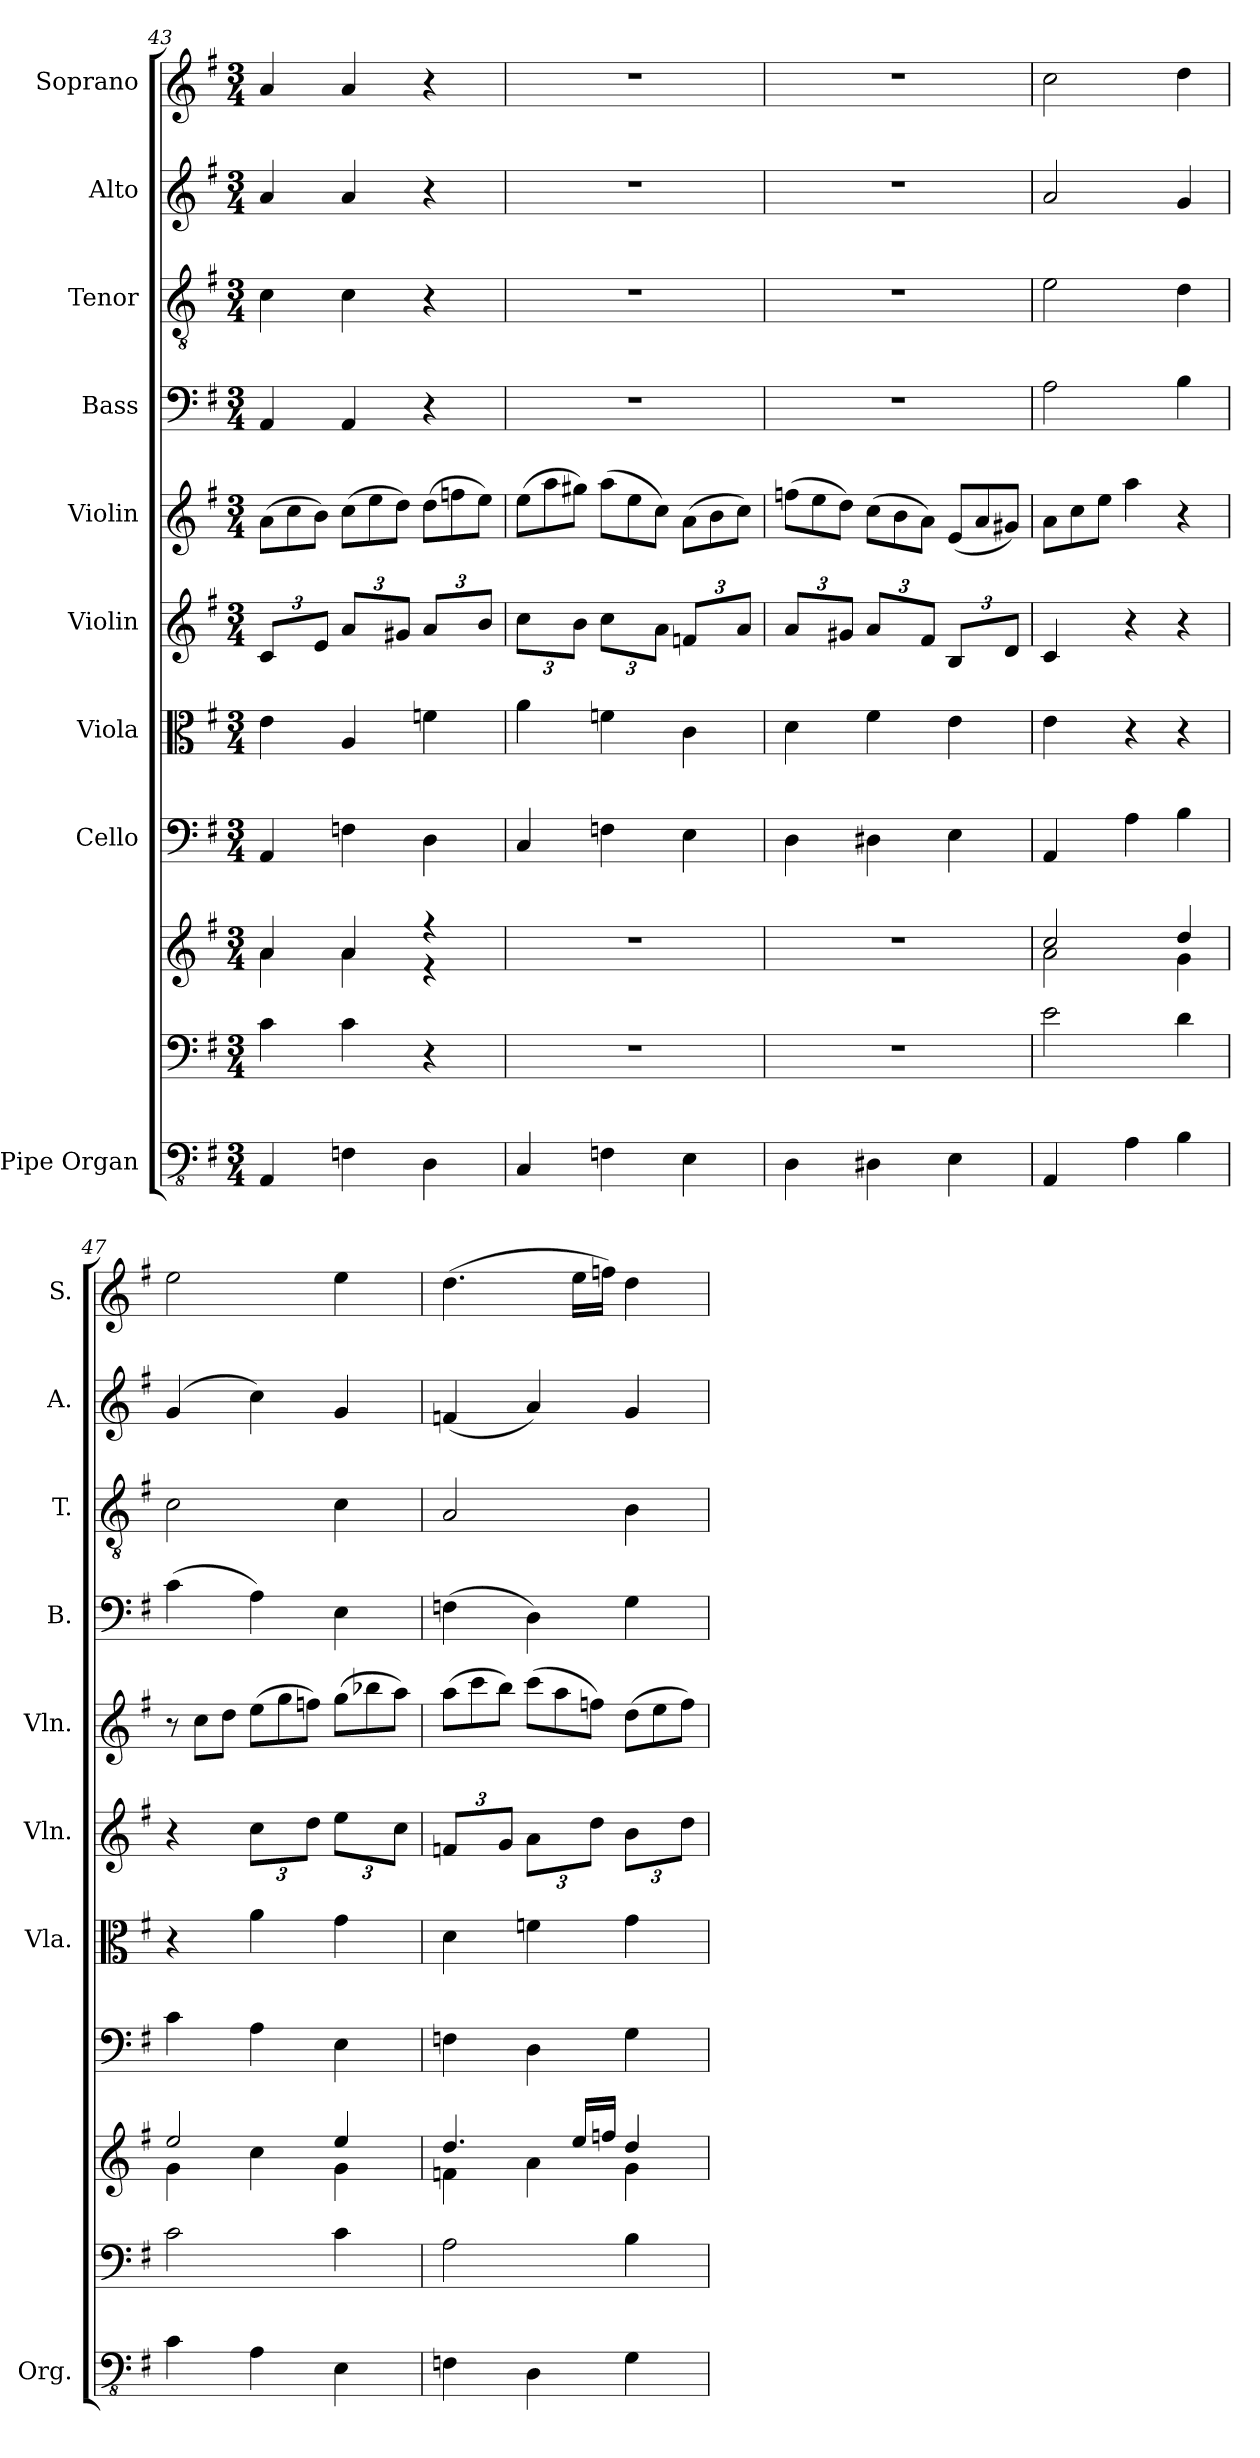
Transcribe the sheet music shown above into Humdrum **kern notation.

**kern	**kern	**kern	**kern	**kern	**kern	**kern	**kern	**kern	**kern	**kern
*part9	*part9	*part9	*part8	*part7	*part6	*part5	*part4	*part3	*part2	*part1
*staff11	*staff10	*staff9	*staff8	*staff7	*staff6	*staff5	*staff4	*staff3	*staff2	*staff1
*I"Pipe Organ	*	*	*I"Cello	*I"Viola	*I"Violin	*I"Violin	*I"Bass	*I"Tenor	*I"Alto	*I"Soprano
*I'Org.	*	*	*	*I'Vla.	*I'Vln.	*I'Vln.	*I'B.	*I'T.	*I'A.	*I'S.
*clefFv4	*clefF4	*clefG2	*clefF4	*clefC3	*clefG2	*clefG2	*clefF4	*clefGv2	*clefG2	*clefG2
*k[f#]	*k[f#]	*k[f#]	*k[f#]	*k[f#]	*k[f#]	*k[f#]	*k[f#]	*k[f#]	*k[f#]	*k[f#]
*M3/4	*M3/4	*M3/4	*M3/4	*M3/4	*M3/4	*M3/4	*M3/4	*M3/4	*M3/4	*M3/4
=43	=43	=43	=43	=43	=43	=43	=43	=43	=43	=43
*	*	*^	*	*	*	*	*	*	*	*
*	*	*	*	*	*	*Xbrackettup	*Xtuplet	*	*	*	*
4AAA/	4c\	4a/	4a\	4AA/	4e\	6c/L	(>12a\L	4AA/	4c\	4a/	4a/
.	.	.	.	.	.	.	12cc\	.	.	.	.
.	.	.	.	.	.	12e/Jk	12b\J)	.	.	.	.
4FFn\	4c\	4a/	4a\	4Fn\	4A/	6a/L	(>12cc\L	4AA/	4c\	4a/	4a/
.	.	.	.	.	.	.	12ee\	.	.	.	.
.	.	.	.	.	.	12g#X/Jk	12dd\J)	.	.	.	.
4DD\	4r	4r	4r	4D\	4fn\	6a/L	(>12dd\L	4r	4r	4r	4r
.	.	.	.	.	.	.	12ffn\	.	.	.	.
.	.	.	.	.	.	12b/Jk	12ee\J)	.	.	.	.
*	*	*v	*v	*	*	*	*	*	*	*	*
=44	=44	=44	=44	=44	=44	=44	=44	=44	=44	=44
4CC/	2.r	2.r	4C/	4a\	6cc\L	(>12ee\L	2.r	2.r	2.r	2.r
.	.	.	.	.	.	12aa\	.	.	.	.
.	.	.	.	.	12b\Jk	12gg#X\J)	.	.	.	.
4FFn\	.	.	4Fn\	4fn\	6cc\L	(>12aa\L	.	.	.	.
.	.	.	.	.	.	12ee\	.	.	.	.
.	.	.	.	.	12a\Jk	12cc\J)	.	.	.	.
4EE\	.	.	4E\	4c\	6fn/L	(>12a\L	.	.	.	.
.	.	.	.	.	.	12b\	.	.	.	.
.	.	.	.	.	12a/Jk	12cc\J)	.	.	.	.
=45	=45	=45	=45	=45	=45	=45	=45	=45	=45	=45
4DD\	2.r	2.r	4D\	4d\	6a/L	(>12ffn\L	2.r	2.r	2.r	2.r
.	.	.	.	.	.	12ee\	.	.	.	.
.	.	.	.	.	12g#X/Jk	12dd\J)	.	.	.	.
4DD#X\	.	.	4D#X\	4f#\	6a/L	(>12cc\L	.	.	.	.
.	.	.	.	.	.	12b\	.	.	.	.
.	.	.	.	.	12f#/Jk	12a\J)	.	.	.	.
4EE\	.	.	4E\	4e\	6B/L	(<12e/L	.	.	.	.
.	.	.	.	.	.	12a/	.	.	.	.
.	.	.	.	.	12d/Jk	12g#X/J)	.	.	.	.
=46	=46	=46	=46	=46	=46	=46	=46	=46	=46	=46
*	*	*^	*	*	*	*	*	*	*	*
4AAA/	2e\	2cc/	2a\	4AA/	4e\	4c/	12a\L	2A\	2e\	2a/	2cc\
.	.	.	.	.	.	.	12cc\	.	.	.	.
.	.	.	.	.	.	.	12ee\J	.	.	.	.
4AA\	.	.	.	4A\	4r	4r	4aa\	.	.	.	.
4BB\	4d\	4dd/	4g\	4B\	4r	4r	4r	4B\	4d\	4g/	4dd\
!!LO:LB:g=z
=47	=47	=47	=47	=47	=47	=47	=47	=47	=47	=47	=47
4C\	2c\	2ee/	4g\	4c\	4r	4r	12r	(>4c\	2c\	(>4g/	2ee\
.	.	.	.	.	.	.	12cc\L	.	.	.	.
.	.	.	.	.	.	.	12dd\J	.	.	.	.
4AA\	.	.	4cc\	4A\	4a\	6cc\L	(>12ee\L	4A\)	.	4cc\)	.
.	.	.	.	.	.	.	12gg\	.	.	.	.
.	.	.	.	.	.	12dd\Jk	12ffn\J)	.	.	.	.
4EE\	4c\	4ee/	4g\	4E\	4g\	6ee\L	(>12gg\L	4E\	4c\	4g/	4ee\
.	.	.	.	.	.	.	12bb-X\	.	.	.	.
.	.	.	.	.	.	12cc\Jk	12aa\J)	.	.	.	.
=48	=48	=48	=48	=48	=48	=48	=48	=48	=48	=48	=48
4FFn\	2A\	4.dd/	4fn\	4Fn\	4d\	6fn/L	(>12aa\L	(>4Fn\	2A/	(<4fn/	(>4.dd\
.	.	.	.	.	.	.	12ccc\	.	.	.	.
.	.	.	.	.	.	12g/Jk	12bb\J)	.	.	.	.
4DD\	.	.	4a\	4D\	4fn\	6a\L	(>12ccc\L	4D\)	.	4a/)	.
.	.	.	.	.	.	.	12aa\	.	.	.	.
.	.	16ee/LL	.	.	.	.	.	.	.	.	16ee\LL
.	.	.	.	.	.	12dd\Jk	12ffn\J)	.	.	.	.
.	.	16ffn/JJ	.	.	.	.	.	.	.	.	16ffn\JJ)
4GG\	4B\	4dd/	4g\	4G\	4g\	6b\L	(>12dd\L	4G\	4B\	4g/	4dd\
.	.	.	.	.	.	.	12ee\	.	.	.	.
.	.	.	.	.	.	12dd\Jk	12ff\J)	.	.	.	.
*	*	*v	*v	*	*	*	*	*	*	*	*
=	=	=	=	=	=	=	=	=	=	=
*-	*-	*-	*-	*-	*-	*-	*-	*-	*-	*-
